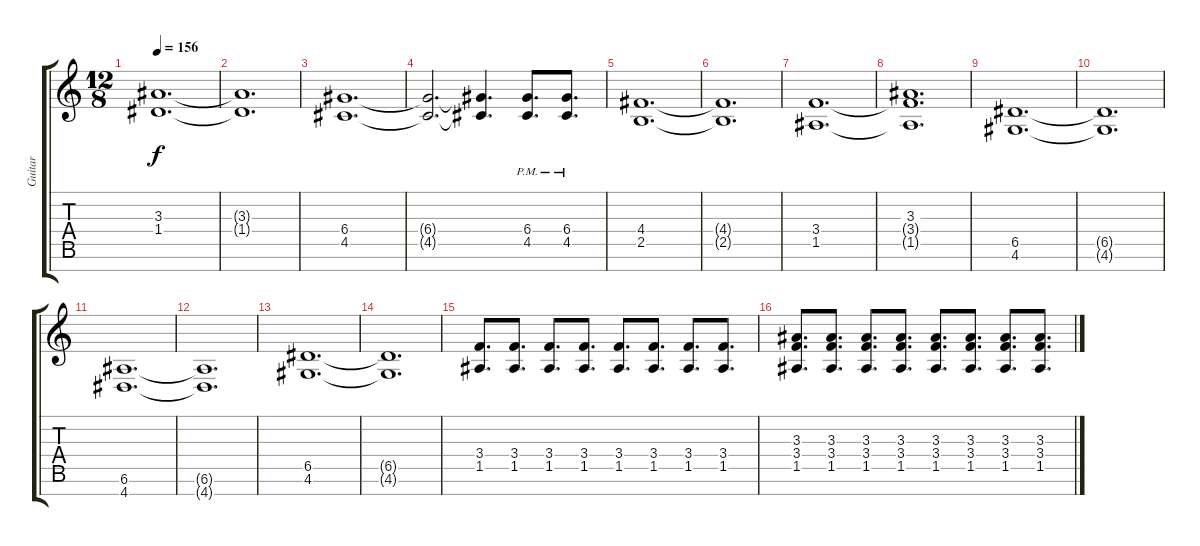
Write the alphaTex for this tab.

\track ("Guitar" "Guitar") {instrument distortionguitar}
\staff {score tabs}
\tuning (E4 B3 G3 D3 A2 E2 B1) {hide}
\ts (12 8)
\tempo 156
\clef g2
\ks c
(3.3 1.4).1{d dy f} |
(3.3{t} 1.4{t}).1{d} |
(6.4 4.5).1{d} |
(6.4{t} 4.5{t}).2{d} (6.4{t} 4.5{t}).4{d} (6.4{pm} 4.5{pm}).8{d} (6.4{pm} 4.5{pm}).8{d} |
(4.4 2.5).1{d} |
(4.4{t} 2.5{t}).1{d} |
(3.4 1.5).1{d} |
(3.3 3.4{t} 1.5{t}).1{d} |
(6.5 4.6).1{d} |
(6.5{t} 4.6{t}).1{d} |
(6.6 4.7).1{d} |
(6.6{t} 4.7{t}).1{d} |
(6.5 4.6).1{d} |
(6.5{t} 4.6{t}).1{d} |
(3.4 1.5).8{d} (3.4 1.5).8{d} (3.4 1.5).8{d} (3.4 1.5).8{d} (3.4 1.5).8{d} (3.4 1.5).8{d} (3.4 1.5).8{d} (3.4 1.5).8{d} |
(3.3 3.4 1.5).8{d} (3.3 3.4 1.5).8{d} (3.3 3.4 1.5).8{d} (3.3 3.4 1.5).8{d} (3.3 3.4 1.5).8{d} (3.3 3.4 1.5).8{d} (3.3 3.4 1.5).8{d} (3.3 3.4 1.5).8{d}
